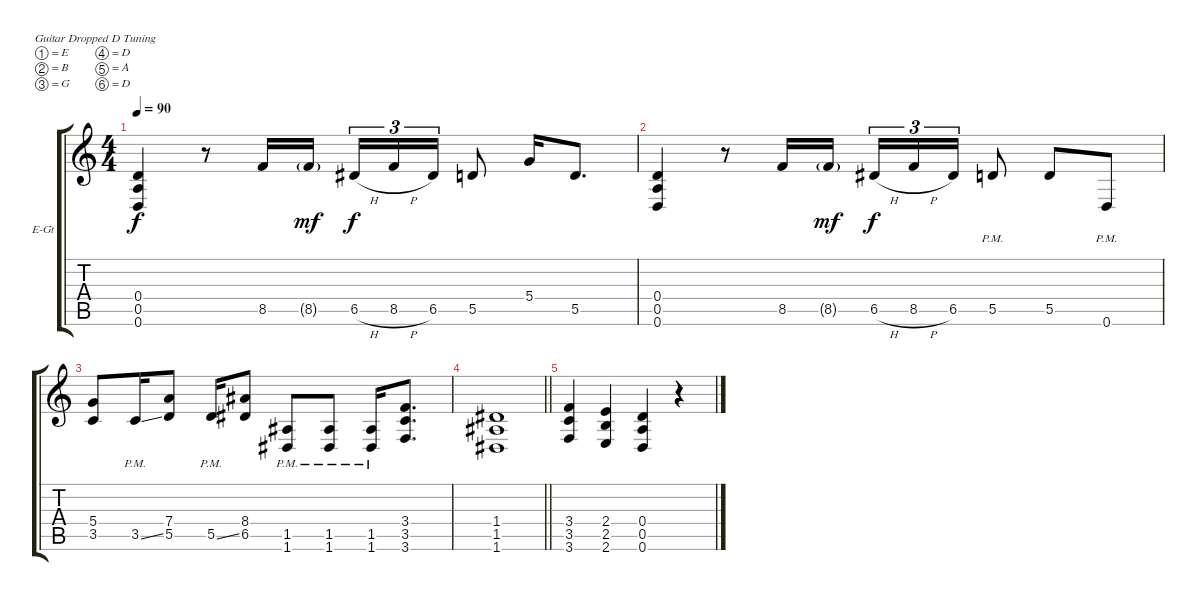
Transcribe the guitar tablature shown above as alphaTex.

\bracketExtendMode groupsimilarinstruments
\firstSystemTrackNameOrientation horizontal
\otherSystemsTrackNameOrientation horizontal
\track ("Rythm Right" "E-Gt") {instrument distortionguitar}
\staff {score tabs}
\tuning (E4 B3 G3 D3 A2 D2)
\ts (4 4)
\tempo 90
\clef g2
\ks c
(0.4 0.5 0.6).4{dy f} r.8 8.5.16 8.5{g}.16{dy mf} 6.5{h}.16{tu (3 2) dy f} 8.5{h}.16{tu (3 2)} 6.5.16{tu (3 2)} 5.5.8 5.4.16 5.5.8{d} |
(0.4 0.5 0.6).4 r.8 8.5.16 8.5{g}.16{dy mf} 6.5{h}.16{tu (3 2) dy f} 8.5{h}.16{tu (3 2)} 6.5.16{tu (3 2)} 5.5{pm}.8 5.5.8 0.6{pm}.8 |
(5.4 3.5).8 3.5{ss pm}.16 (7.4 5.5).8 5.5{ss pm}.16 (8.4 6.5).8 (1.5{pm} 1.6{pm}).8 (1.5{pm} 1.6{pm}).8 (1.5{pm} 1.6{pm}).16 (3.4 3.5 3.6).8{d} |
\barLineRight lightlight
(1.4 1.5 1.6).1 |
(3.6 3.5 3.4).4 (2.4 2.5 2.6).4 (0.6 0.5 0.4).4 r.4
